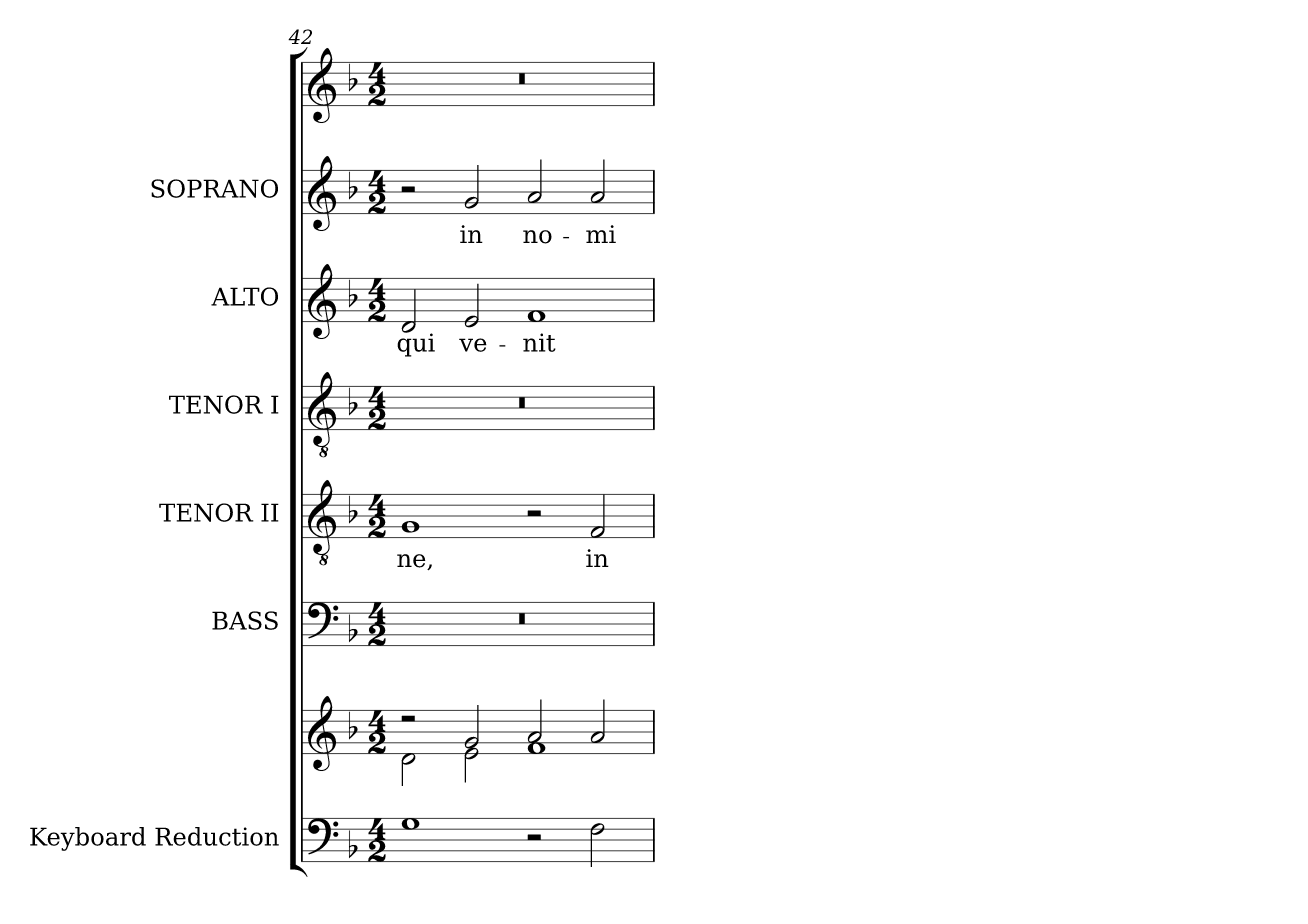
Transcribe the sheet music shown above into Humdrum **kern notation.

**kern	**kern	**kern	**kern	**text	**kern	**kern	**text	**kern	**text	**kern
*part7	*part7	*part6	*part5	*part5	*part4	*part3	*part3	*part2	*part2	*part1
*staff8	*staff7	*staff6	*staff5	*staff5	*staff4	*staff3	*staff3	*staff2	*staff2	*staff1
*I"Keyboard Reduction	*	*I"BASS	*I"TENOR II	*	*I"TENOR I	*I"ALTO	*	*I"SOPRANO	*	*
*I'Reduc.	*	*I'B.	*I'T. II	*	*I'T. I	*I'A.	*	*I'S.	*	*
*clefF4	*clefG2	*clefF4	*clefGv2	*	*clefGv2	*clefG2	*	*clefG2	*	*clefG2
*	*	*	*ITrd7c12	*	*ITrd7c12	*	*	*	*	*
*k[b-]	*k[b-]	*k[b-]	*k[b-]	*	*k[b-]	*k[b-]	*	*k[b-]	*	*k[b-]
*F:	*F:	*F:	*F:	*	*F:	*F:	*	*F:	*	*F:
*M4/2	*M4/2	*M4/2	*M4/2	*	*M4/2	*M4/2	*	*M4/2	*	*M4/2
=42	=42	=42	=42	=42	=42	=42	=42	=42	=42	=42
*	*^	*	*	*	*	*	*	*	*	*
!	!	!	!LO:N:vis=1	!	!	!	!	!	!	!	!
!	!	!	!	!	!LO:LY:b:color=#000000	!LO:N:vis=1	!	!	!	!	!
!	!	!	!	!	!	!	!	!LO:LY:b:color=#000000	!	!	!LO:N:vis=1
1Gi	2r	2di\	0r	1GGi	-ne,	0r	2di/	qui	2r	.	0r
!	!	!	!	!	!	!	!	!LO:LY:b:color=#000000	!	!	!
!	!	!	!	!	!	!	!	!	!	!LO:LY:b:color=#000000	!
.	2gi/	2ei\	.	.	.	.	2ei/	ve-	2gi/	in	.
!	!	!	!	!	!	!	!	!LO:LY:b:color=#000000	!	!	!
!	!	!	!	!	!	!	!	!	!	!LO:LY:b:color=#000000	!
2r	2ai/	1fi	.	2r	.	.	1fi	-nit	2ai/	no-	.
!	!	!	!	!	!LO:LY:b:color=#000000	!	!	!	!	!	!
!	!	!	!	!	!	!	!	!	!	!LO:LY:b:color=#000000	!
2Fi\	2ai/	.	.	2FFi/	in	.	.	.	2ai/	-mi-	.
*	*v	*v	*	*	*	*	*	*	*	*	*
=	=	=	=	=	=	=	=	=	=	=
*-	*-	*-	*-	*-	*-	*-	*-	*-	*-	*-
